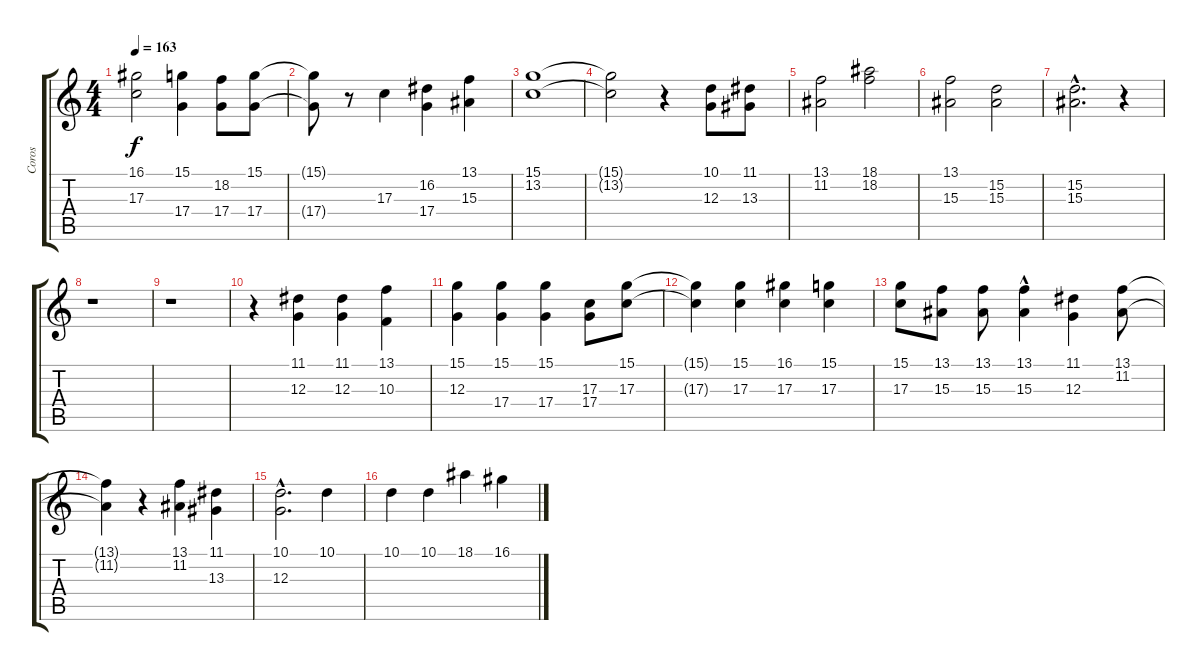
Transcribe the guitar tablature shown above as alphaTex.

\track ("Coros" "Coros") {instrument panflute}
\staff {score tabs}
\tuning (E4 B3 G3 D3 A2 E2) {hide}
\ts (4 4)
\tempo 163
\clef g2
\ks c
(16.1 17.3).2{dy f} (15.1 17.4).4 (18.2 17.4).8 (15.1 17.4).8 |
(15.1{t} 17.4{t}).8 r.8 17.3.4 (16.2 17.4).4 (13.1 15.3).4 |
(15.1 13.2).1 |
(15.1{t} 13.2{t}).2 r.4 (10.1 12.3).8 (11.1 13.3).8 |
(13.1 11.2).2 (18.1 18.2).2 |
(13.1 15.3).2 (15.2 15.3).2 |
(15.2{hac} 15.3{hac}).2{d} r.4 |
r.1 |
r.1 |
r.4 (11.1 12.3).4 (11.1 12.3).4 (13.1 10.3).4 |
(15.1 12.3).4 (15.1 17.4).4 (15.1 17.4).4 (17.3 17.4).8 (15.1 17.3).8 |
(15.1{t} 17.3{t}).4 (15.1 17.3).4 (16.1 17.3).4 (15.1 17.3).4 |
(15.1 17.3).8 (13.1 15.3).8 (13.1 15.3).8 (13.1 15.3{hac}).4 (11.1 12.3).4 (13.1 11.2).8 |
(13.1{t} 11.2{t}).4 r.4 (13.1 11.2).4 (11.1 13.3).4 |
(10.1{hac} 12.3{hac}).2{d} 10.1.4 |
10.1.4 10.1.4 18.1.4 16.1.4
